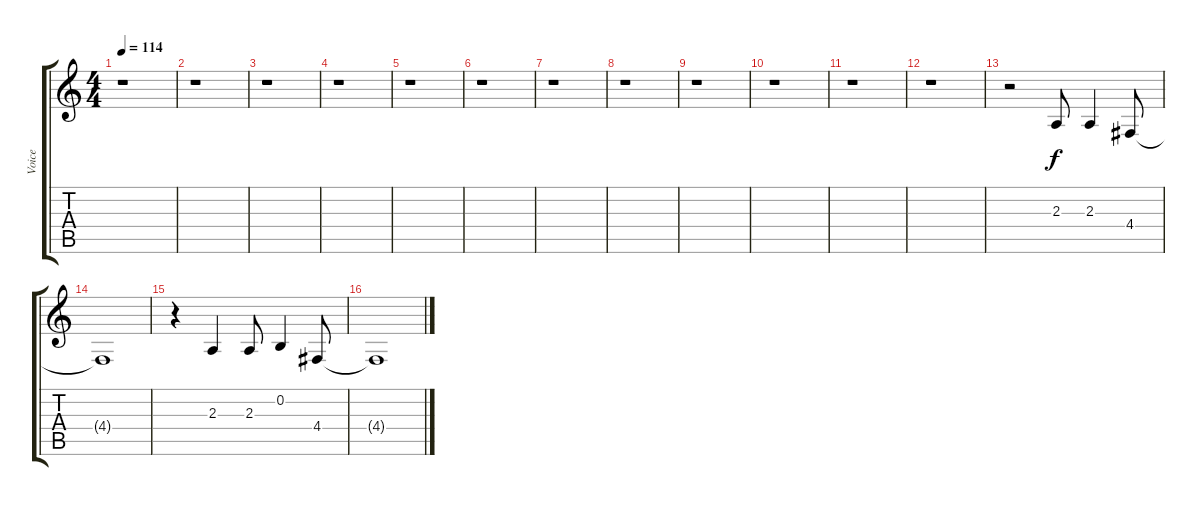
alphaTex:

\track ("Voice               " "Voice     ") {instrument sopranosax}
\staff {score tabs}
\tuning (E4 B3 G3 D3 A2 E2) {hide}
\ts (4 4)
\tempo 114
\clef g2
\ks c
r.1{dy f instrument sopranosax} |
r.1 |
r.1 |
r.1 |
r.1 |
r.1 |
r.1 |
r.1 |
r.1 |
r.1 |
r.1 |
r.1 |
r.2 2.3.8 2.3.4 4.4.8 |
4.4{t}.1 |
r.4 2.3.4 2.3.8 0.2.4 4.4.8 |
4.4{t}.1
